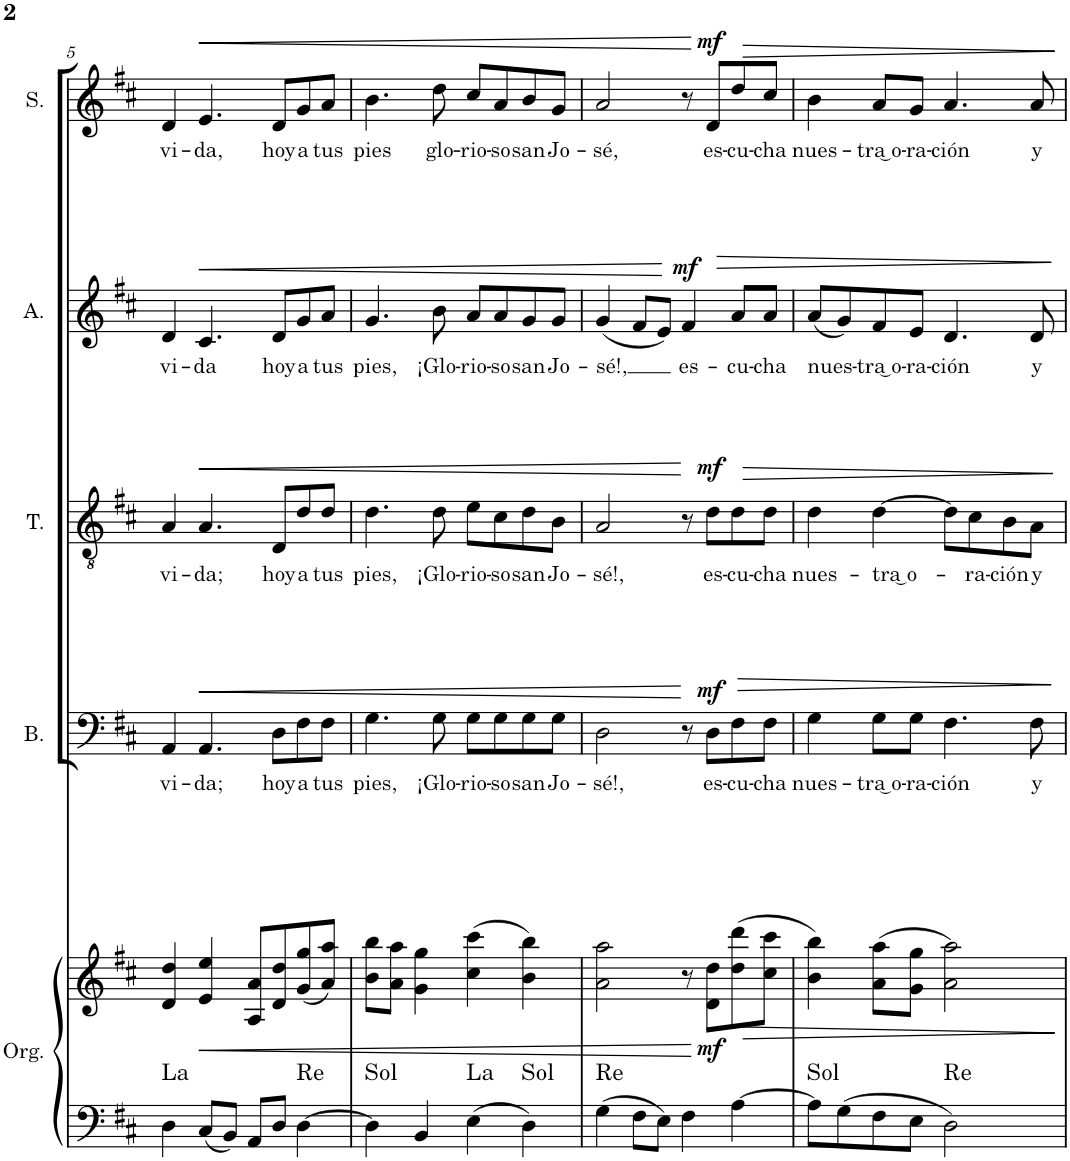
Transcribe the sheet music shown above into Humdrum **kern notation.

**kern	**kern	**dynam	**harte	**kern	**text	**dynam	**kern	**text	**dynam	**kern	**text	**dynam	**kern	**text	**dynam
*part5	*part5	*part5	*part5	*part4	*part4	*part4	*part3	*part3	*part3	*part2	*part2	*part2	*part1	*part1	*part1
*staff6	*staff5	*staff5/6	*	*staff4	*staff4	*staff4	*staff3	*staff3	*staff3	*staff2	*staff2	*staff2	*staff1	*staff1	*staff1
*I"Órgano	*	*	*	*I"Bajo	*	*	*I"Tenor	*	*	*I"Alto	*	*	*I"Soprano	*	*
*	*	*	*	*I'B.	*	*	*I'T.	*	*	*I'A.	*	*	*I'S.	*	*
!!LO:PB:g=z
*clefF4	*clefG2	*	*	*clefF4	*	*	*clefGv2	*	*	*clefG2	*	*	*clefG2	*	*
*	*	*	*	*	*	*	*Trd4c7	*	*	*Trd1c2	*	*	*	*	*
*k[f#c#]	*k[f#c#]	*	*	*k[f#c#]	*	*	*k[f#c#]	*	*	*k[f#c#]	*	*	*k[f#c#]	*	*
*M4/4	*M4/4	*	*	*M4/4	*	*	*M4/4	*	*	*M4/4	*	*	*M4/4	*	*
=5	=5	=5	=5	=5	=5	=5	=5	=5	=5	=5	=5	=5	=5	=5	=5
!	!	!	!LO:H:kt=La	!	!LO:LY:b	!	!	!LO:LY:b	!	!	!LO:LY:b	!	!	!LO:LY:b	!
4D\	4d/ 4dd/	.	N	4AA/	vi-	.	4A/	vi-	.	4d/	vi-	.	4d/	vi-	.
!	!	!LO:HP:b	!	!	!LO:LY:b	!LO:HP:b	!	!LO:LY:b	!LO:HP:b	!	!LO:LY:b	!LO:HP:b	!	!LO:LY:b	!LO:HP:b
8C#/L	4e/ 4ee/	<	.	4.AA/	-da;	<	4.A/	-da;	<	4.c#/	-da	<	4.e/	-da,	<
8BB/J	.	.	.	.	.	.	.	.	.	.	.	.	.	.	.
8AA/L	8A/ 8a/L	.	.	.	.	.	.	.	.	.	.	.	.	.	.
!	!	!	!	!	!LO:LY:b	!	!	!LO:LY:b	!	!	!LO:LY:b	!	!	!LO:LY:b	!
8D/J	8d/ 8dd/	.	.	8D\L	hoy	.	8D/L	hoy	.	8d/L	hoy	.	8d/L	hoy	.
!	!	!	!LO:H:kt=Re	!	!LO:LY:b	!	!	!LO:LY:b	!	!	!LO:LY:b	!	!	!LO:LY:b	!
[4D\	(8g/ 8gg/	.	N	8F#\	a	.	8d/	a	.	8g/	a	.	8g/	a	.
!	!	!	!	!	!LO:LY:b	!	!	!LO:LY:b	!	!	!LO:LY:b	!	!	!LO:LY:b	!
.	8a/ 8aa/J)	.	.	8F#\J	tus	.	8d/J	tus	.	8a/J	tus	.	8a/J	tus	.
=6	=6	=6	=6	=6	=6	=6	=6	=6	=6	=6	=6	=6	=6	=6	=6
!	!	!	!LO:H:kt=Sol	!	!LO:LY:b	!	!	!LO:LY:b	!	!	!LO:LY:b	!	!	!LO:LY:b	!
4D\]	8b\ 8bb\L	.	N	4.G\	pies,	.	4.d\	pies,	.	4.g/	pies,	.	4.b\	pies	.
.	8a\ 8aa\J	.	.	.	.	.	.	.	.	.	.	.	.	.	.
4BB/	4g\ 4gg\	.	.	.	.	.	.	.	.	.	.	.	.	.	.
!	!	!	!	!	!LO:LY:b	!	!	!LO:LY:b	!	!	!LO:LY:b	!	!	!LO:LY:b	!
.	.	.	.	8G\	¡Glo-	.	8d\	¡Glo-	.	8b\	¡Glo-	.	8dd\	glo-	.
!	!	!	!LO:H:kt=La	!	!LO:LY:b	!	!	!LO:LY:b	!	!	!LO:LY:b	!	!	!LO:LY:b	!
4E\	(4cc#\ 4ccc#\	.	N	8G\L	-rio-	.	8e\L	-rio-	.	8a/L	-rio-	.	8cc#/L	-rio-	.
!	!	!	!	!	!LO:LY:b	!	!	!LO:LY:b	!	!	!LO:LY:b	!	!	!LO:LY:b	!
.	.	.	.	8G\	-so	.	8c#\	-so	.	8a/	-so	.	8a/	-so	.
!	!	!	!LO:H:kt=Sol	!	!LO:LY:b	!	!	!LO:LY:b	!	!	!LO:LY:b	!	!	!LO:LY:b	!
4D\	4b\ 4bb\)	.	N	8G\	san	.	8d\	san	.	8g/	san	.	8b/	san	.
!	!	!	!	!	!LO:LY:b	!	!	!LO:LY:b	!	!	!LO:LY:b	!	!	!LO:LY:b	!
.	.	.	.	8G\J	Jo-	.	8B\J	Jo-	.	8g/J	Jo-	.	8g/J	Jo-	.
=7	=7	=7	=7	=7	=7	=7	=7	=7	=7	=7	=7	=7	=7	=7	=7
!	!	!	!LO:H:kt=Re	!	!LO:LY:b	!	!	!LO:LY:b	!	!	!LO:LY:b	!	!	!LO:LY:b	!
4G\	2a\ 2aa\	.	N	2D\	-sé!,	.	2A/	-sé!,	.	(4g/	-sé!,	.	2a/	-sé,	.
8F#\L	.	.	.	.	.	.	.	.	.	8f#/L	.	.	.	.	.
8E\J	.	.	.	.	.	.	.	.	.	8e/J)	.	.	.	.	.
!	!	!	!	!	!	!	!	!	!	!	!LO:LY:b	!LO:DY:n=1:a	!	!	!
4F#\	8r	.	.	8r	.	.	8r	.	.	4f#/	es-	[ mf	8r	.	.
!	!	!LO:DY:n=1:b	!	!	!LO:LY:b	!LO:DY:n=1:a	!	!LO:LY:b	!LO:DY:n=1:a	!	!	!	!	!LO:LY:b	!LO:DY:n=1:a
.	8d\ 8dd\L	[ mf	.	8D\L	es-	[ mf	8d\L	es-	[ mf	.	.	.	8d/L	es-	[ mf
!	!	!LO:HP:b	!	!	!LO:LY:b	!LO:HP:b	!	!LO:LY:b	!LO:HP:b	!	!LO:LY:b	!LO:HP:b	!	!LO:LY:b	!LO:HP:b
[4A\	(8dd\ 8ddd\	>	.	8F#\	-cu-	>	8d\	-cu-	>	8a/L	-cu-	>	8dd/	-cu-	>
!	!	!	!	!	!LO:LY:b	!	!	!LO:LY:b	!	!	!LO:LY:b	!	!	!LO:LY:b	!
.	8cc#\ 8ccc#\J	.	.	8F#\J	-cha	.	8d\J	-cha	.	8a/J	-cha	.	8cc#/J	-cha	.
=8	=8	=8	=8	=8	=8	=8	=8	=8	=8	=8	=8	=8	=8	=8	=8
!	!	!	!LO:H:kt=Sol	!	!LO:LY:b	!	!	!LO:LY:b	!	!	!LO:LY:b	!	!	!LO:LY:b	!
8A\L]	4b\ 4bb\)	.	N	4G\	nues-	.	4d\	nues-	.	(8a/L	-nues-	.	4b\	nues-	.
8G\	.	.	.	.	.	.	.	.	.	8g/)	.	.	.	.	.
!	!	!	!	!	!LO:LY:b	!	!	!LO:LY:b	!	!	!LO:LY:b	!	!	!LO:LY:b	!
8F#\	(8a\ 8aa\L	.	.	8G\L	-tra͜ o-	.	[4d\	-tra͜ o-	.	8f#/	-tra͜ o-	.	8a/L	-tra͜ o-	.
!	!	!	!	!	!LO:LY:b	!	!	!	!	!	!LO:LY:b	!	!	!LO:LY:b	!
8E\J	8g\ 8gg\J	.	.	8G\J	-ra-	.	.	.	.	8e/J	-ra-	.	8g/J	-ra-	.
!	!	!	!LO:H:kt=Re	!	!LO:LY:b	!	!	!	!	!	!LO:LY:b	!	!	!LO:LY:b	!
2D\	2a\ 2aa\)	.	N	4.F#\	-ción	.	8d\L]	.	.	4.d/	-ción	.	4.a/	-ción	.
!	!	!	!	!	!	!	!	!LO:LY:b	!	!	!	!	!	!	!
.	.	.	.	.	.	.	8c#\	-ra-	.	.	.	.	.	.	.
!	!	!	!	!	!	!	!	!LO:LY:b	!	!	!	!	!	!	!
.	.	.	.	.	.	.	8B\	-ción	.	.	.	.	.	.	.
!	!	!	!	!	!LO:LY:b	!	!	!LO:LY:b	!	!	!LO:LY:b	!	!	!LO:LY:b	!
.	.	.	.	8F#\	y	.	8A\J	y	.	8d/	y	.	8a/	y	.
.	.	]	.	.	.	]	.	.	]	.	.	]	.	.	]
=	=	=	=	=	=	=	=	=	=	=	=	=	=	=	=
*-	*-	*-	*-	*-	*-	*-	*-	*-	*-	*-	*-	*-	*-	*-	*-
